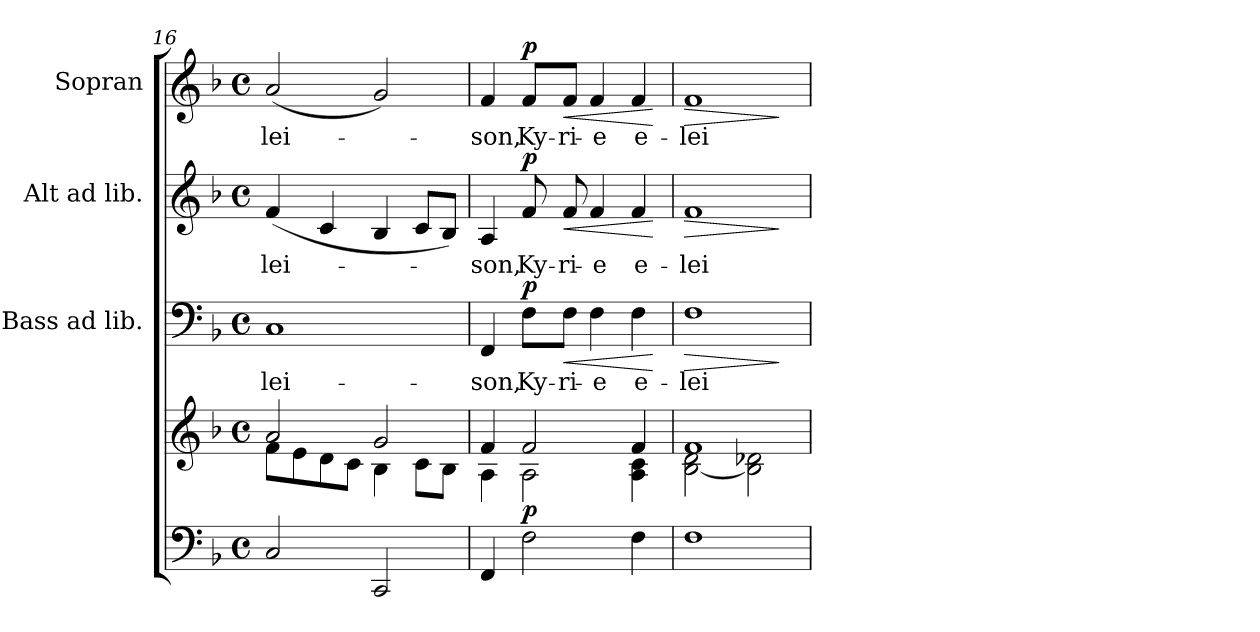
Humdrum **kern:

**kern	**kern	**dynam	**kern	**text	**dynam	**kern	**text	**dynam	**kern	**text	**dynam
*part4	*part4	*part4	*part3	*part3	*part3	*part2	*part2	*part2	*part1	*part1	*part1
*staff5	*staff4	*staff4/5	*staff3	*staff3	*staff3	*staff2	*staff2	*staff2	*staff1	*staff1	*staff1
*	*	*	*I"Bass ad lib.	*	*	*I"Alt ad lib.	*	*	*I"Sopran	*	*
*	*	*	*I'B.	*	*	*I'A.	*	*	*I'S.	*	*
*clefF4	*clefG2	*	*clefF4	*	*	*clefG2	*	*	*clefG2	*	*
*k[b-]	*k[b-]	*	*k[b-]	*	*	*k[b-]	*	*	*k[b-]	*	*
*F:	*F:	*	*F:	*	*	*F:	*	*	*F:	*	*
*M4/4	*M4/4	*	*M4/4	*	*	*M4/4	*	*	*M4/4	*	*
*met(c)	*met(c)	*	*met(c)	*	*	*met(c)	*	*	*met(c)	*	*
=16	=16	=16	=16	=16	=16	=16	=16	=16	=16	=16	=16
*	*^	*	*	*	*	*	*	*	*	*	*
!	!	!	!	!	!LO:LY:b	!	!	!LO:LY:b	!	!	!LO:LY:b	!
2C/	2a/	8f\L	.	1C	-lei-	.	(<4f/	-lei-	.	(<2a/	-lei-	.
.	.	8e\	.	.	.	.	.	.	.	.	.	.
.	.	8d\	.	.	.	.	4c/	.	.	.	.	.
.	.	8c\J	.	.	.	.	.	.	.	.	.	.
2CC/	2g/	4B-\	.	.	.	.	4B-/	.	.	2g/)	.	.
.	.	8c\L	.	.	.	.	8c/L	.	.	.	.	.
.	.	8B-\J	.	.	.	.	8B-/J)	.	.	.	.	.
=17	=17	=17	=17	=17	=17	=17	=17	=17	=17	=17	=17	=17
!	!	!	!	!	!LO:LY:b	!	!	!LO:LY:b	!	!	!LO:LY:b	!
4FF/	4f/	4A\	.	4FF/	-son,	.	4A/	-son,	.	4f/	-son,	.
!	!	!	!LO:DY:b	!	!LO:LY:b	!LO:DY:a	!	!LO:LY:b	!LO:DY:a	!	!LO:LY:b	!LO:DY:a
2F\	2f/	2A\	p	8F\L	Ky-	p	8f/	Ky-	p	8f/L	Ky-	p
!	!	!	!	!	!LO:LY:b	!LO:HP:b	!	!LO:LY:b	!LO:HP:b	!	!LO:LY:b	!LO:HP:b
.	.	.	.	8F\J	-ri-	<	8f/	-ri-	<	8f/J	-ri-	<
!	!	!	!	!	!LO:LY:b	!	!	!LO:LY:b	!	!	!LO:LY:b	!
.	.	.	.	4F\	-e	.	4f/	-e	.	4f/	-e	.
!	!	!	!	!	!LO:LY:b	!	!	!LO:LY:b	!	!	!LO:LY:b	!
4F\	4f/	4A\ 4c\	.	4F\	e-	.	4f/	e-	.	4f/	e-	.
*	*v	*v	*	*	*	*	*	*	*	*	*	*
.	.	.	.	.	[	.	.	[	.	.	[
=18	=18	=18	=18	=18	=18	=18	=18	=18	=18	=18	=18
*	*^	*	*	*	*	*	*	*	*	*	*
!	!	!	!	!	!LO:LY:b	!LO:HP:b	!	!LO:LY:b	!LO:HP:b	!	!LO:LY:b	!LO:HP:b
1F	1f	[<2B-\ 2d\	.	1F	-lei-	>	1f	-lei-	>	1f	-lei-	>
.	.	2B-\] 2d-X\	.	.	.	.	.	.	.	.	.	.
*	*v	*v	*	*	*	*	*	*	*	*	*	*
.	.	.	.	.	]	.	.	]	.	.	]
=	=	=	=	=	=	=	=	=	=	=	=
*-	*-	*-	*-	*-	*-	*-	*-	*-	*-	*-	*-
